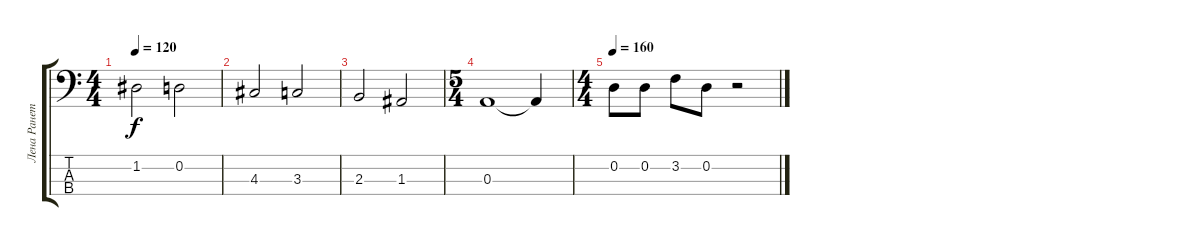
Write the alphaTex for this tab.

\track ("Лена Ранетка" "Лена Ранет") {instrument electricbasspick}
\staff {score tabs}
\tuning (G2 D2 A1 E1) {hide}
\ts (4 4)
\tempo 120
\clef f4
\ks c
1.2.2{dy f} 0.2.2 |
4.3.2 3.3.2 |
2.3.2 1.3.2 |
\ts (5 4)
0.3.1 0.3{t}.4 |
\ts (4 4)
\tempo 160
0.2.8 0.2.8 3.2.8 0.2.8 r.2
